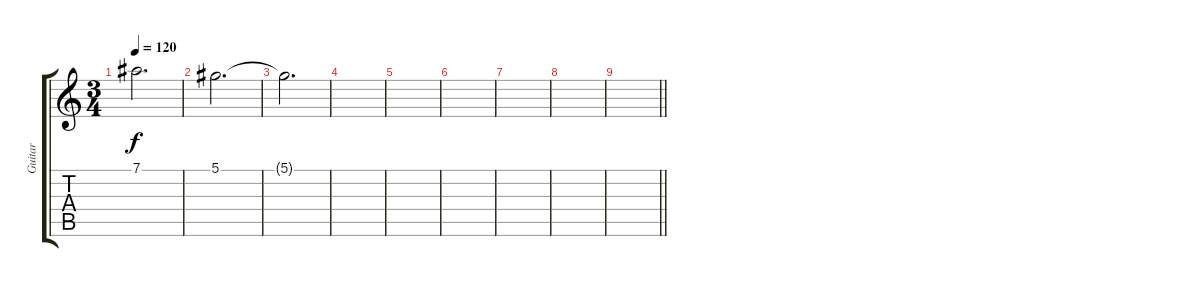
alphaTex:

\track ("Guitar" "Guitar") {instrument overdrivenguitar}
\staff {score tabs}
\tuning (Eb4 Bb3 Gb3 Db3 Ab2 Db2) {hide}
\ts (3 4)
\tempo 120
\clef g2
\ks c
7.1{t}.2{d dy f} |
5.1.2{d volume 0} |
5.1{t}.2{d} |
|
|
|
|
|
\barLineRight lightlight
